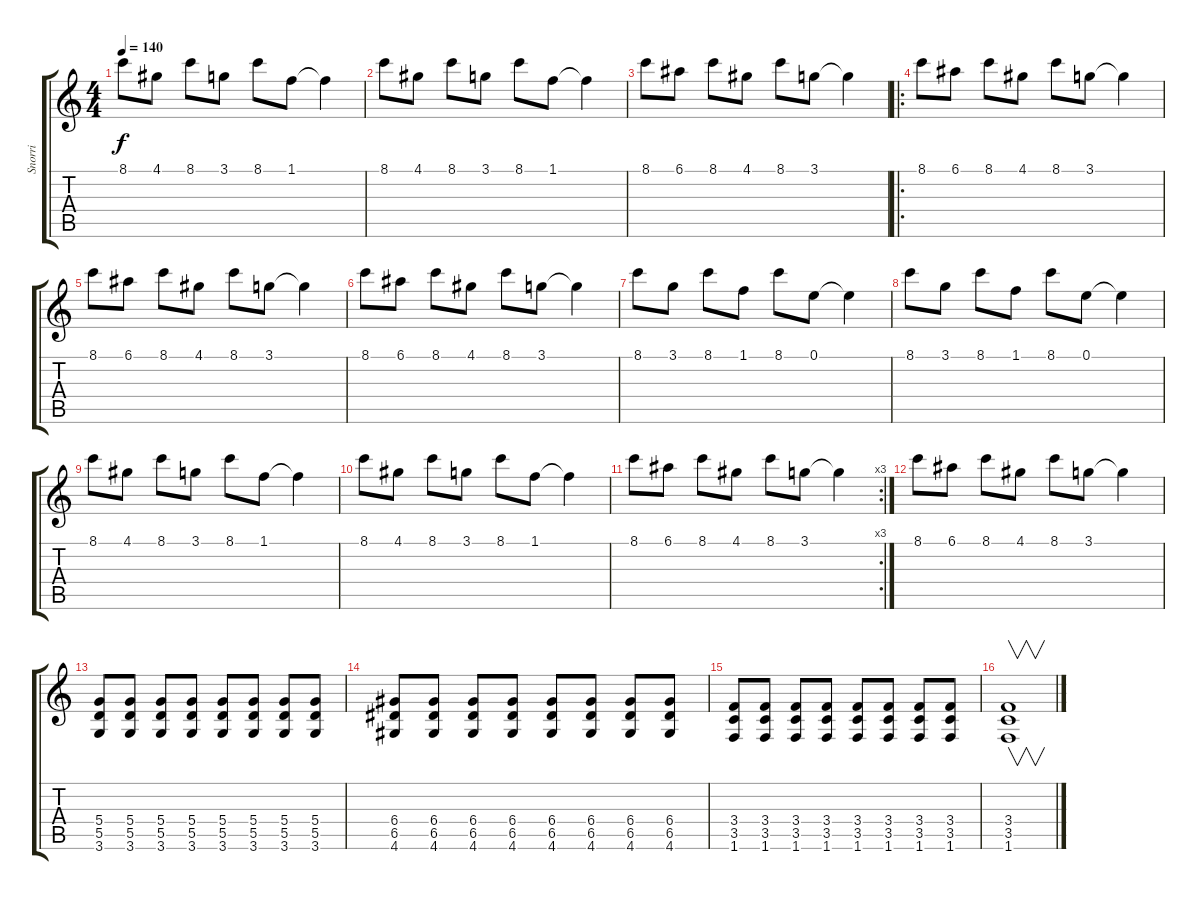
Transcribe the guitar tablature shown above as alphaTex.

\track ("Snorri" "Snorri") {instrument distortionguitar}
\staff {score tabs}
\tuning (E4 B3 G3 D3 A2 E2) {hide}
\ts (4 4)
\tempo 140
\clef g2
\ks c
8.1.8{dy f} 4.1.8 8.1.8 3.1.8 8.1.8 1.1.8 1.1{t}.4 |
8.1.8 4.1.8 8.1.8 3.1.8 8.1.8 1.1.8 1.1{t}.4 |
8.1.8 6.1.8 8.1.8 4.1.8 8.1.8 3.1.8 3.1{t}.4 |
\ro
8.1.8 6.1.8 8.1.8 4.1.8 8.1.8 3.1.8 3.1{t}.4 |
8.1.8 6.1.8 8.1.8 4.1.8 8.1.8 3.1.8 3.1{t}.4 |
8.1.8 6.1.8 8.1.8 4.1.8 8.1.8 3.1.8 3.1{t}.4 |
8.1.8 3.1.8 8.1.8 1.1.8 8.1.8 0.1.8 0.1{t}.4 |
8.1.8 3.1.8 8.1.8 1.1.8 8.1.8 0.1.8 0.1{t}.4 |
8.1.8 4.1.8 8.1.8 3.1.8 8.1.8 1.1.8 1.1{t}.4 |
8.1.8 4.1.8 8.1.8 3.1.8 8.1.8 1.1.8 1.1{t}.4 |
\rc 3
8.1.8 6.1.8 8.1.8 4.1.8 8.1.8 3.1.8 3.1{t}.4 |
8.1.8 6.1.8 8.1.8 4.1.8 8.1.8 3.1.8 3.1{t}.4 |
(5.4 5.5 3.6).8 (5.4 5.5 3.6).8 (5.4 5.5 3.6).8 (5.4 5.5 3.6).8 (5.4 5.5 3.6).8 (5.4 5.5 3.6).8 (5.4 5.5 3.6).8 (5.4 5.5 3.6).8 |
(6.4 6.5 4.6).8 (6.4 6.5 4.6).8 (6.4 6.5 4.6).8 (6.4 6.5 4.6).8 (6.4 6.5 4.6).8 (6.4 6.5 4.6).8 (6.4 6.5 4.6).8 (6.4 6.5 4.6).8 |
(3.4 3.5 1.6).8 (3.4 3.5 1.6).8 (3.4 3.5 1.6).8 (3.4 3.5 1.6).8 (3.4 3.5 1.6).8 (3.4 3.5 1.6).8 (3.4 3.5 1.6).8 (3.4 3.5 1.6).8 |
(3.4 3.5 1.6).1{v}
